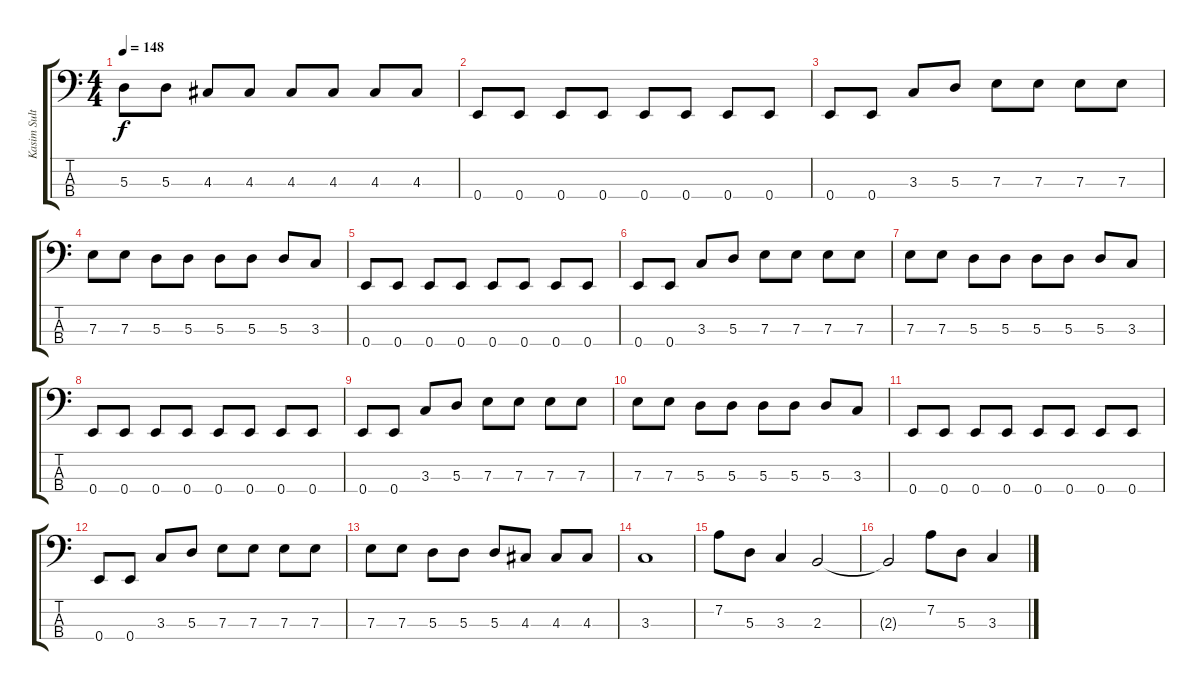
\track ("Kasim Sulton" "Kasim Sult") {instrument electricbassfinger}
\staff {score tabs}
\tuning (G2 D2 A1 E1) {hide}
\ts (4 4)
\tempo 148
\clef f4
\ks c
5.3.8{dy f} 5.3.8 4.3.8 4.3.8 4.3.8 4.3.8 4.3.8 4.3.8 |
0.4.8 0.4.8 0.4.8 0.4.8 0.4.8 0.4.8 0.4.8 0.4.8 |
0.4.8 0.4.8 3.3.8 5.3.8 7.3.8 7.3.8 7.3.8 7.3.8 |
7.3.8 7.3.8 5.3.8 5.3.8 5.3.8 5.3.8 5.3.8 3.3.8 |
0.4.8 0.4.8 0.4.8 0.4.8 0.4.8 0.4.8 0.4.8 0.4.8 |
0.4.8 0.4.8 3.3.8 5.3.8 7.3.8 7.3.8 7.3.8 7.3.8 |
7.3.8 7.3.8 5.3.8 5.3.8 5.3.8 5.3.8 5.3.8 3.3.8 |
0.4.8 0.4.8 0.4.8 0.4.8 0.4.8 0.4.8 0.4.8 0.4.8 |
0.4.8 0.4.8 3.3.8 5.3.8 7.3.8 7.3.8 7.3.8 7.3.8 |
7.3.8 7.3.8 5.3.8 5.3.8 5.3.8 5.3.8 5.3.8 3.3.8 |
0.4.8 0.4.8 0.4.8 0.4.8 0.4.8 0.4.8 0.4.8 0.4.8 |
0.4.8 0.4.8 3.3.8 5.3.8 7.3.8 7.3.8 7.3.8 7.3.8 |
7.3.8 7.3.8 5.3.8 5.3.8 5.3.8 4.3.8 4.3.8 4.3.8 |
3.3.1 |
7.2.8 5.3.8 3.3.4 2.3.2 |
2.3{t}.2 7.2.8 5.3.8 3.3.4
